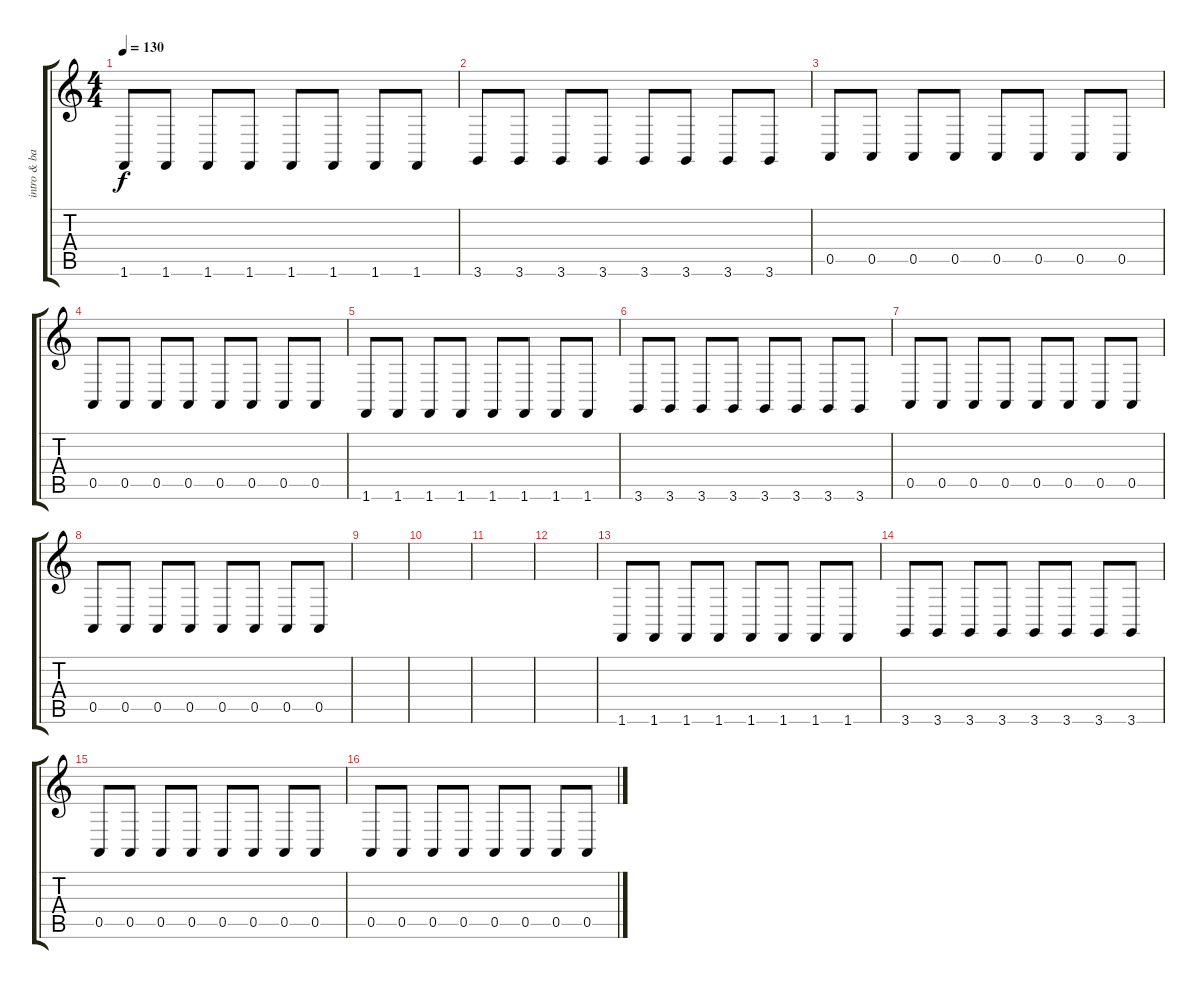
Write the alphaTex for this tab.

\track ("intro & bass" "intro & ba") {instrument pad1newage}
\staff {score tabs}
\tuning (E4 B3 G3 D3 A2 E2) {hide}
\ts (4 4)
\tempo 130
\clef g2
\ks c
1.6.8{dy f} 1.6.8 1.6.8 1.6.8 1.6.8 1.6.8 1.6.8 1.6.8 |
3.6.8 3.6.8 3.6.8 3.6.8 3.6.8 3.6.8 3.6.8 3.6.8 |
0.5.8 0.5.8 0.5.8 0.5.8 0.5.8 0.5.8 0.5.8 0.5.8 |
0.5.8 0.5.8 0.5.8 0.5.8 0.5.8 0.5.8 0.5.8 0.5.8 |
1.6.8 1.6.8 1.6.8 1.6.8 1.6.8 1.6.8 1.6.8 1.6.8 |
3.6.8 3.6.8 3.6.8 3.6.8 3.6.8 3.6.8 3.6.8 3.6.8 |
0.5.8 0.5.8 0.5.8 0.5.8 0.5.8 0.5.8 0.5.8 0.5.8 |
0.5.8 0.5.8 0.5.8 0.5.8 0.5.8 0.5.8 0.5.8 0.5.8 |
|
|
|
|
1.6.8 1.6.8 1.6.8 1.6.8 1.6.8 1.6.8 1.6.8 1.6.8 |
3.6.8 3.6.8 3.6.8 3.6.8 3.6.8 3.6.8 3.6.8 3.6.8 |
0.5.8 0.5.8 0.5.8 0.5.8 0.5.8 0.5.8 0.5.8 0.5.8 |
0.5.8 0.5.8 0.5.8 0.5.8 0.5.8 0.5.8 0.5.8 0.5.8
